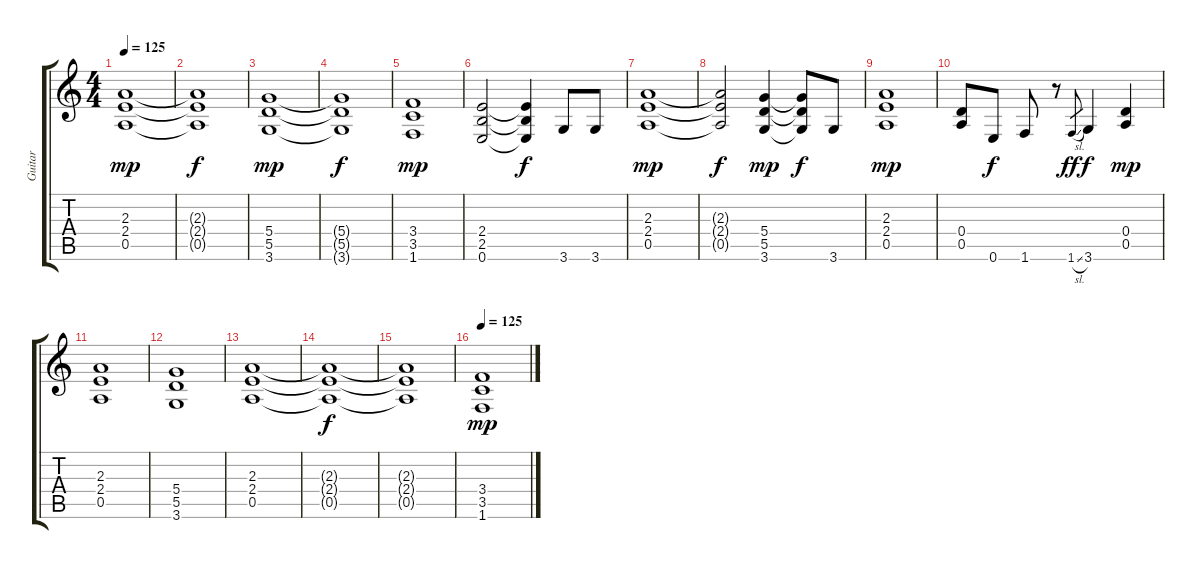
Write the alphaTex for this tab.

\track ("Guitar" "Guitar") {instrument distortionguitar}
\staff {score tabs}
\tuning (E4 B3 G3 D3 A2 E2) {hide}
\ts (4 4)
\tempo 125
\clef g2
\ks c
(2.3 2.4 0.5).1{dy mp volume 12 instrument distortionguitar} |
(2.3{t} 2.4{t} 0.5{t}).1{dy f} |
(5.4 5.5 3.6).1{dy mp instrument distortionguitar} |
(5.4{t} 5.5{t} 3.6{t}).1{dy f} |
(3.4 3.5 1.6).1{dy mp instrument distortionguitar} |
(2.4 2.5 0.6).2{instrument distortionguitar} (2.4{t} 2.5{t} 0.6{t}).4{dy f} 3.6.8{instrument electricguitarmuted} 3.6.8 |
(2.3 2.4 0.5).1{dy mp instrument distortionguitar} |
(2.3{t} 2.4{t} 0.5{t}).2{dy f} (5.4 5.5 3.6).4{dy mp} (5.4{t} 5.5{t} 3.6{t}).8{dy f} 3.6.8{instrument electricguitarmuted} |
(2.3 2.4 0.5).1{dy mp volume 12 instrument distortionguitar} |
(0.4 0.5).8{instrument distortionguitar} 0.6.8{dy f} 1.6.8 r.8 1.6{sl}.8{gr dy ff} 3.6.4{dy f} (0.4 0.5).4{dy mp} |
(2.3 2.4 0.5).1{volume 12 instrument distortionguitar} |
(5.4 5.5 3.6).1 |
(2.3 2.4 0.5).1{volume 8 instrument distortionguitar} |
(2.3{t} 2.4{t} 0.5{t}).1{dy f} |
(2.3{t} 2.4{t} 0.5{t}).1 |
\tempo 125
(3.4 3.5 1.6).1{dy mp volume 12 instrument distortionguitar}
